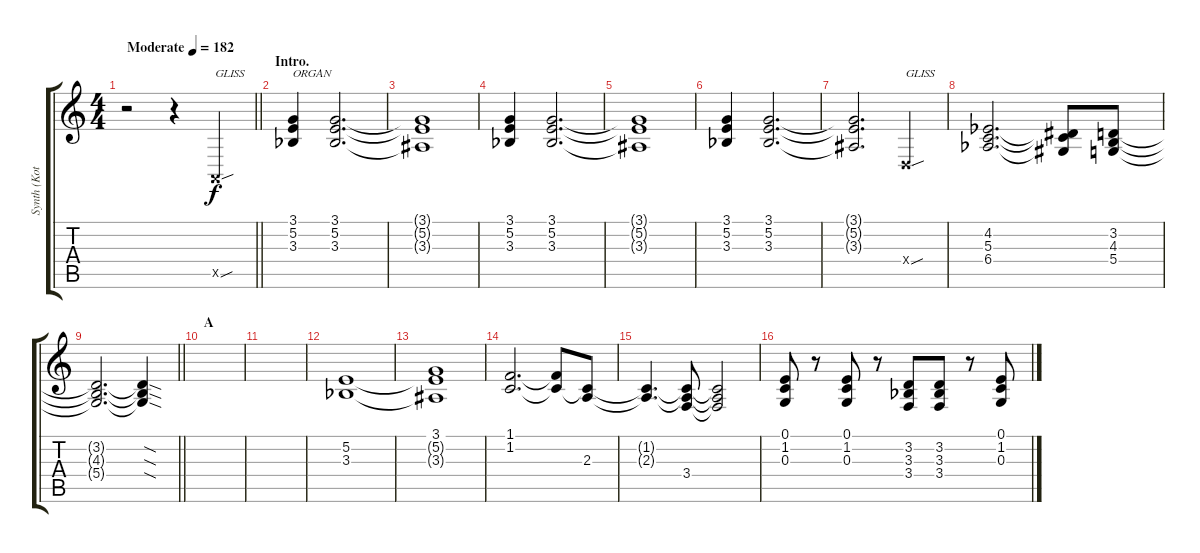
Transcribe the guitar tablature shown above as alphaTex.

\track ("Synth (Kotobuki Tsumugi)" "Synth (Kot") {instrument drawbarorgan}
\staff {score tabs}
\tuning (E4 B3 G3 D3 A2 E2) {hide}
\ts (4 4)
\tempo (182 "Moderate")
\clef g2
\barLineRight lightlight
\ks c
r.2{dy f instrument drawbarorgan} r.4 0.5{sou x}.4{txt "GLISS"} |
\section ("" "Intro.")
(3.1 5.2 3.3{acc b}).4{txt "ORGAN"} (3.1 5.2 3.3{acc b}).2{d} |
(3.1{t} 5.2{t} 3.3{t}).1 |
(3.1 5.2 3.3{acc b}).4 (3.1 5.2 3.3{acc b}).2{d} |
(3.1{t} 5.2{t} 3.3{t}).1 |
(3.1 5.2 3.3{acc b}).4 (3.1 5.2 3.3{acc b}).2{d} |
(3.1{t} 5.2{t} 3.3{t}).2{d} 0.4{sou x}.4{txt "GLISS"} |
(4.2{acc b} 5.3 6.4{acc b}).2{d} (4.2{t} 5.3{t} 6.4{t}).8 (3.2 4.3 5.4).8 |
\barLineRight lightlight
(3.2{t} 4.3{t} 5.4{t}).2{d} (3.2{sod t} 4.3{sod t} 5.4{sod t}).4 |
\section ("" "A")
|
|
(5.2 3.3{acc b}).1 |
(3.1 5.2{t} 3.3{t}).1 |
(1.1 1.2).2{d} (1.1{t} 1.2{t}).8 (1.2{t} 2.3).8 |
(1.2{t} 2.3{t}).4{d} (1.2{t} 2.3{t} 3.4).8 (1.2{t} 2.3{t} 3.4{t}).2 |
(0.1 1.2 0.3).8 r.8 (0.1 1.2 0.3).8 r.8 (3.2 3.3{acc b} 3.4).8 (3.2 3.3{acc b} 3.4).8 r.8 (0.1 1.2 0.3).8
